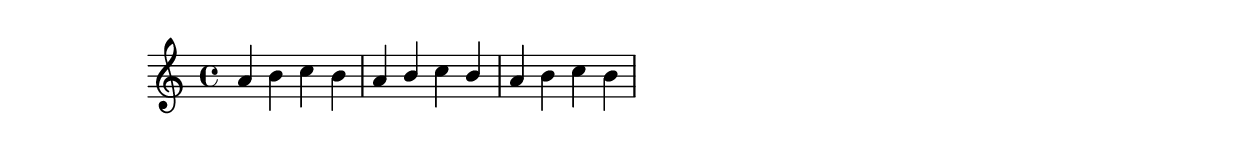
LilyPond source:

%% Do not edit this file; it is auto-generated from LSR http://lsr.dsi.unimi.it
%% This file is in the public domain.
\version "2.11.62"

\header {
  lsrtags = "editorial-annotations"

  texidoces = "
La dirección predeterminada de las plicas sobre la tercera línea
del pentagrama está determinada por la propiedad
@code{neutral-direction} del objeto @code{Stem}.

"
  doctitlees = "Dirección predeterminada de las plicas sobre la tercera línea del pentagrama"

  texidoc = "
The default direction of stems on the center line of the staff is set
by the @code{Stem} property @code{neutral-direction}.

"
  doctitle = "Default direction of stems on the center line of the staff"
} % begin verbatim

\relative c'' {
  a4 b c b
  \override Stem #'neutral-direction = #up
  a4 b c b
  \override Stem #'neutral-direction = #down
  a4 b c b
}
